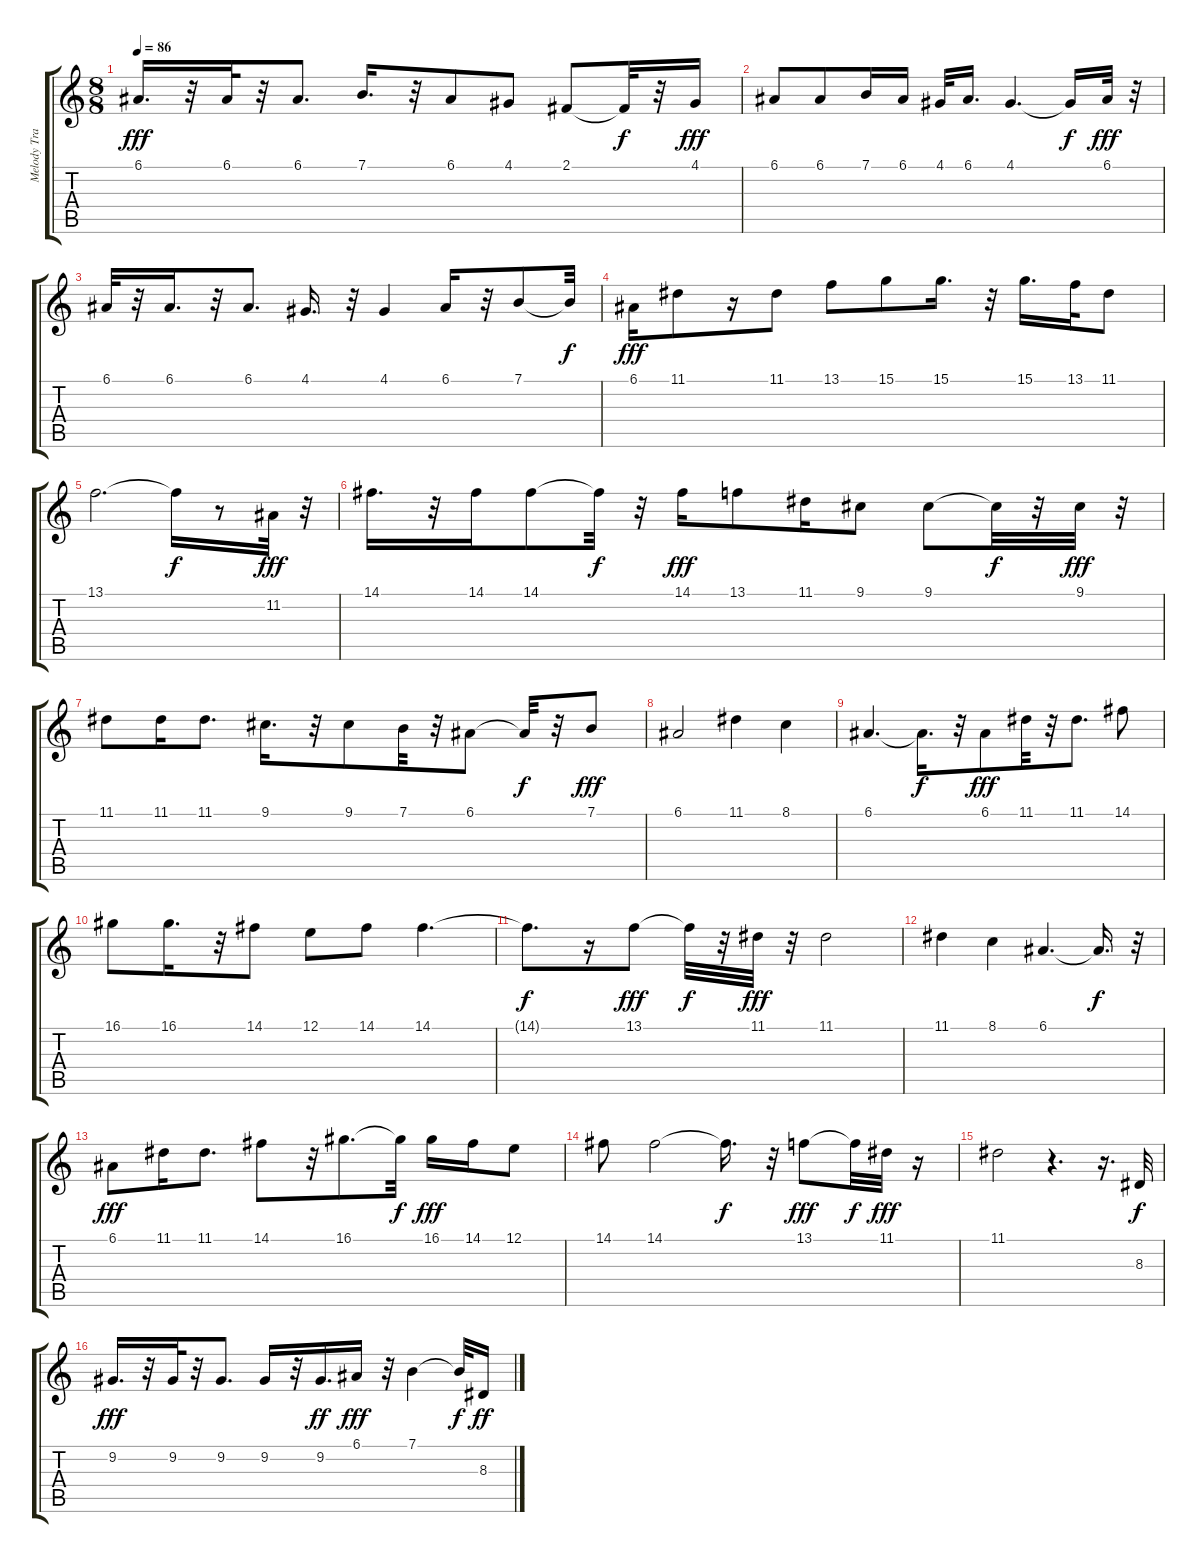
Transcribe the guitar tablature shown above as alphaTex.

\track ("Melody Track" "Melody Tra") {instrument synthstrings1}
\staff {score tabs}
\tuning (E4 B3 G3 D3 A2 E2) {hide}
\ts (8 8)
\tempo 86
\clef g2
\ks c
6.1.16{d dy fff} r.32 6.1.32 r.32 6.1.8{d} 7.1.16{d} r.32 6.1.8 4.1.8 2.1.8 2.1{t}.32{dy f} r.32 4.1.16{dy fff} |
6.1.8 6.1.8 7.1.16 6.1.16 4.1.32 6.1.16{d} 4.1.4{d} 4.1{t}.16{dy f} 6.1.32{dy fff} r.32 |
6.1.32 r.32 6.1.16{d} r.32 6.1.8{d} 4.1.16{d} r.32 4.1.4 6.1.16 r.32 7.1.8 7.1{t}.32{dy f} |
6.1.16{dy fff} 11.1.8 r.16 11.1.8 13.1.8 15.1.8 15.1.16{d} r.32 15.1.16{d} 13.1.32 11.1.8 |
13.1.2{d} 13.1{t}.16{dy f} r.8 11.2.32{dy fff} r.32 |
14.1.16{d} r.32 14.1.16 14.1.8 14.1{t}.32{dy f} r.32 14.1.16{dy fff} 13.1.8 11.1.16 9.1.8 9.1.8 9.1{t}.32{dy f} r.32 9.1.32{dy fff} r.32 |
11.1.8 11.1.16 11.1.8{d} 9.1.16{d} r.32 9.1.8 7.1.32 r.32 6.1.8 6.1{t}.32{dy f} r.32 7.1.8{dy fff} |
6.1.2 11.1.4 8.1.4 |
6.1.4{d} 6.1{t}.16{d dy f} r.32 6.1.8{dy fff} 11.1.32 r.32 11.1.8{d} 14.1.8 |
16.1.8 16.1.16{d} r.32 14.1.8 12.1.8 14.1.8 14.1.4{d} |
14.1{t}.8{d dy f} r.16 13.1.8{dy fff} 13.1{t}.32{dy f} r.32 11.1.32{dy fff} r.32 11.1.2 |
11.1.4 8.1.4 6.1.4{d} 6.1{t}.16{d dy f} r.32 |
6.1.8{dy fff} 11.1.16 11.1.8{d} 14.1.8 r.32 16.1.8{d} 16.1{t}.32{dy f} 16.1.16{dy fff} 14.1.16 12.1.8 |
14.1.8 14.1.2 14.1{t}.16{d dy f} r.32 13.1.8{dy fff} 13.1{t}.32{dy f} 11.1.32{dy fff} r.16 |
11.1.2 r.4{d} r.16{d} 8.3.32{dy f volume 16} |
9.2.16{d dy fff} r.32 9.2.32 r.32 9.2.8{d} 9.2.16 r.32 9.2.16{d dy ff} 6.1.16{dy fff} r.32 7.1.4 7.1{t}.32{dy f} 8.3.16{dy ff}
